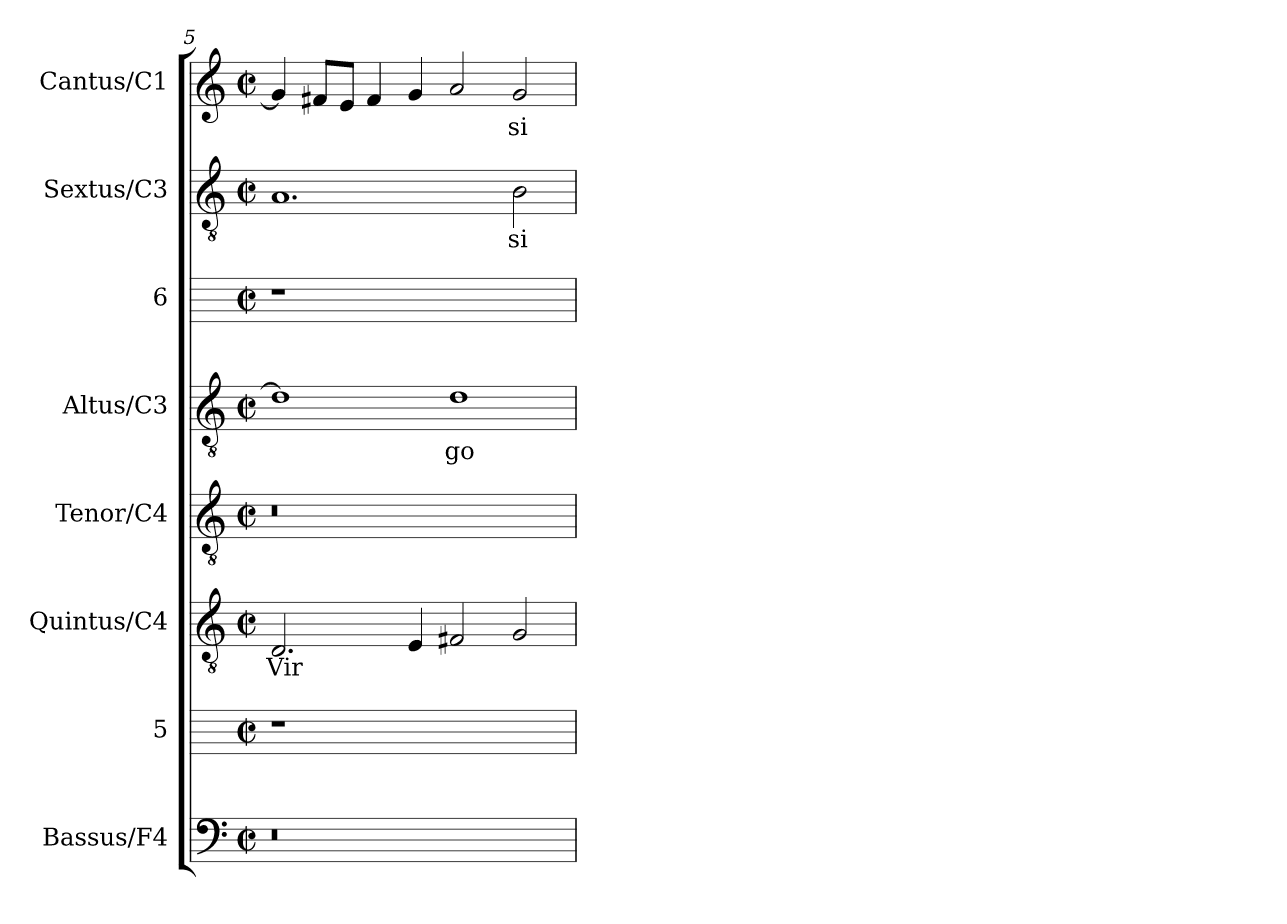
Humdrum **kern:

**kern	**kern	**kern	**text	**kern	**kern	**text	**kern	**kern	**text	**kern	**text
*part8	*part7	*part6	*part6	*part5	*part4	*part4	*part3	*part2	*part2	*part1	*part1
*staff8	*staff7	*staff6	*staff6	*staff5	*staff4	*staff4	*staff3	*staff2	*staff2	*staff1	*staff1
*I"Bassus/F4	*I"5	*I"Quintus/C4	*	*I"Tenor/C4	*I"Altus/C3	*	*I"6	*I"Sextus/C3	*	*I"Cantus/C1	*
*I'B	*	*	*	*I'T	*I'A	*	*	*	*	*I'C	*
*clefF4	*	*clefGv2	*	*clefGv2	*clefGv2	*	*	*clefGv2	*	*clefG2	*
*k[]	*k[]	*k[]	*	*k[]	*k[]	*	*k[]	*k[]	*	*k[]	*
*C:	*C:	*C:	*	*C:	*C:	*	*C:	*C:	*	*C:	*
*M2/2	*M2/2	*M2/2	*	*M2/2	*M2/2	*	*M2/2	*M2/2	*	*M2/2	*
*met(c|)	*met(c|)	*met(c|)	*	*met(c|)	*met(c|)	*	*met(c|)	*met(c|)	*	*met(c|)	*
=5	=5	=5	=5	=5	=5	=5	=5	=5	=5	=5	=5
!	!	!	!LO:LY:b:cj	!	!	!LO:LY:b:cj	!	!	!LO:LY:b:cj	!	!LO:LY:b:cj
0r	1r	2.D/	Vir-	0r	1d]	--	1r	1.A	--	4g/]	--
!	!	!	!	!	!	!	!	!	!	!	!LO:LY:b:cj
.	.	.	.	.	.	.	.	.	.	8f#X/L	--
!	!	!	!	!	!	!	!	!	!	!	!LO:LY:b:cj
.	.	.	.	.	.	.	.	.	.	8e/J	--
!	!	!	!	!	!	!	!	!	!	!	!LO:LY:b:cj
.	.	.	.	.	.	.	.	.	.	4f#/	--
!	!	!	!LO:LY:b:cj	!	!	!	!	!	!	!	!LO:LY:b:cj
.	.	4E/	--	.	.	.	.	.	.	4g/	--
!	!	!	!LO:LY:b:cj	!	!	!LO:LY:b:cj	!	!	!	!	!LO:LY:b:cj
.	1ryy	2F#X/	--	.	1d	-go	1ryy	.	.	2a/	--
!	!	!	!LO:LY:b:cj	!	!	!	!	!	!LO:LY:b:cj	!	!LO:LY:b:cj
.	.	2G/	--	.	.	.	.	2B\	-si-	2g/	-si-
=	=	=	=	=	=	=	=	=	=	=	=
*-	*-	*-	*-	*-	*-	*-	*-	*-	*-	*-	*-
